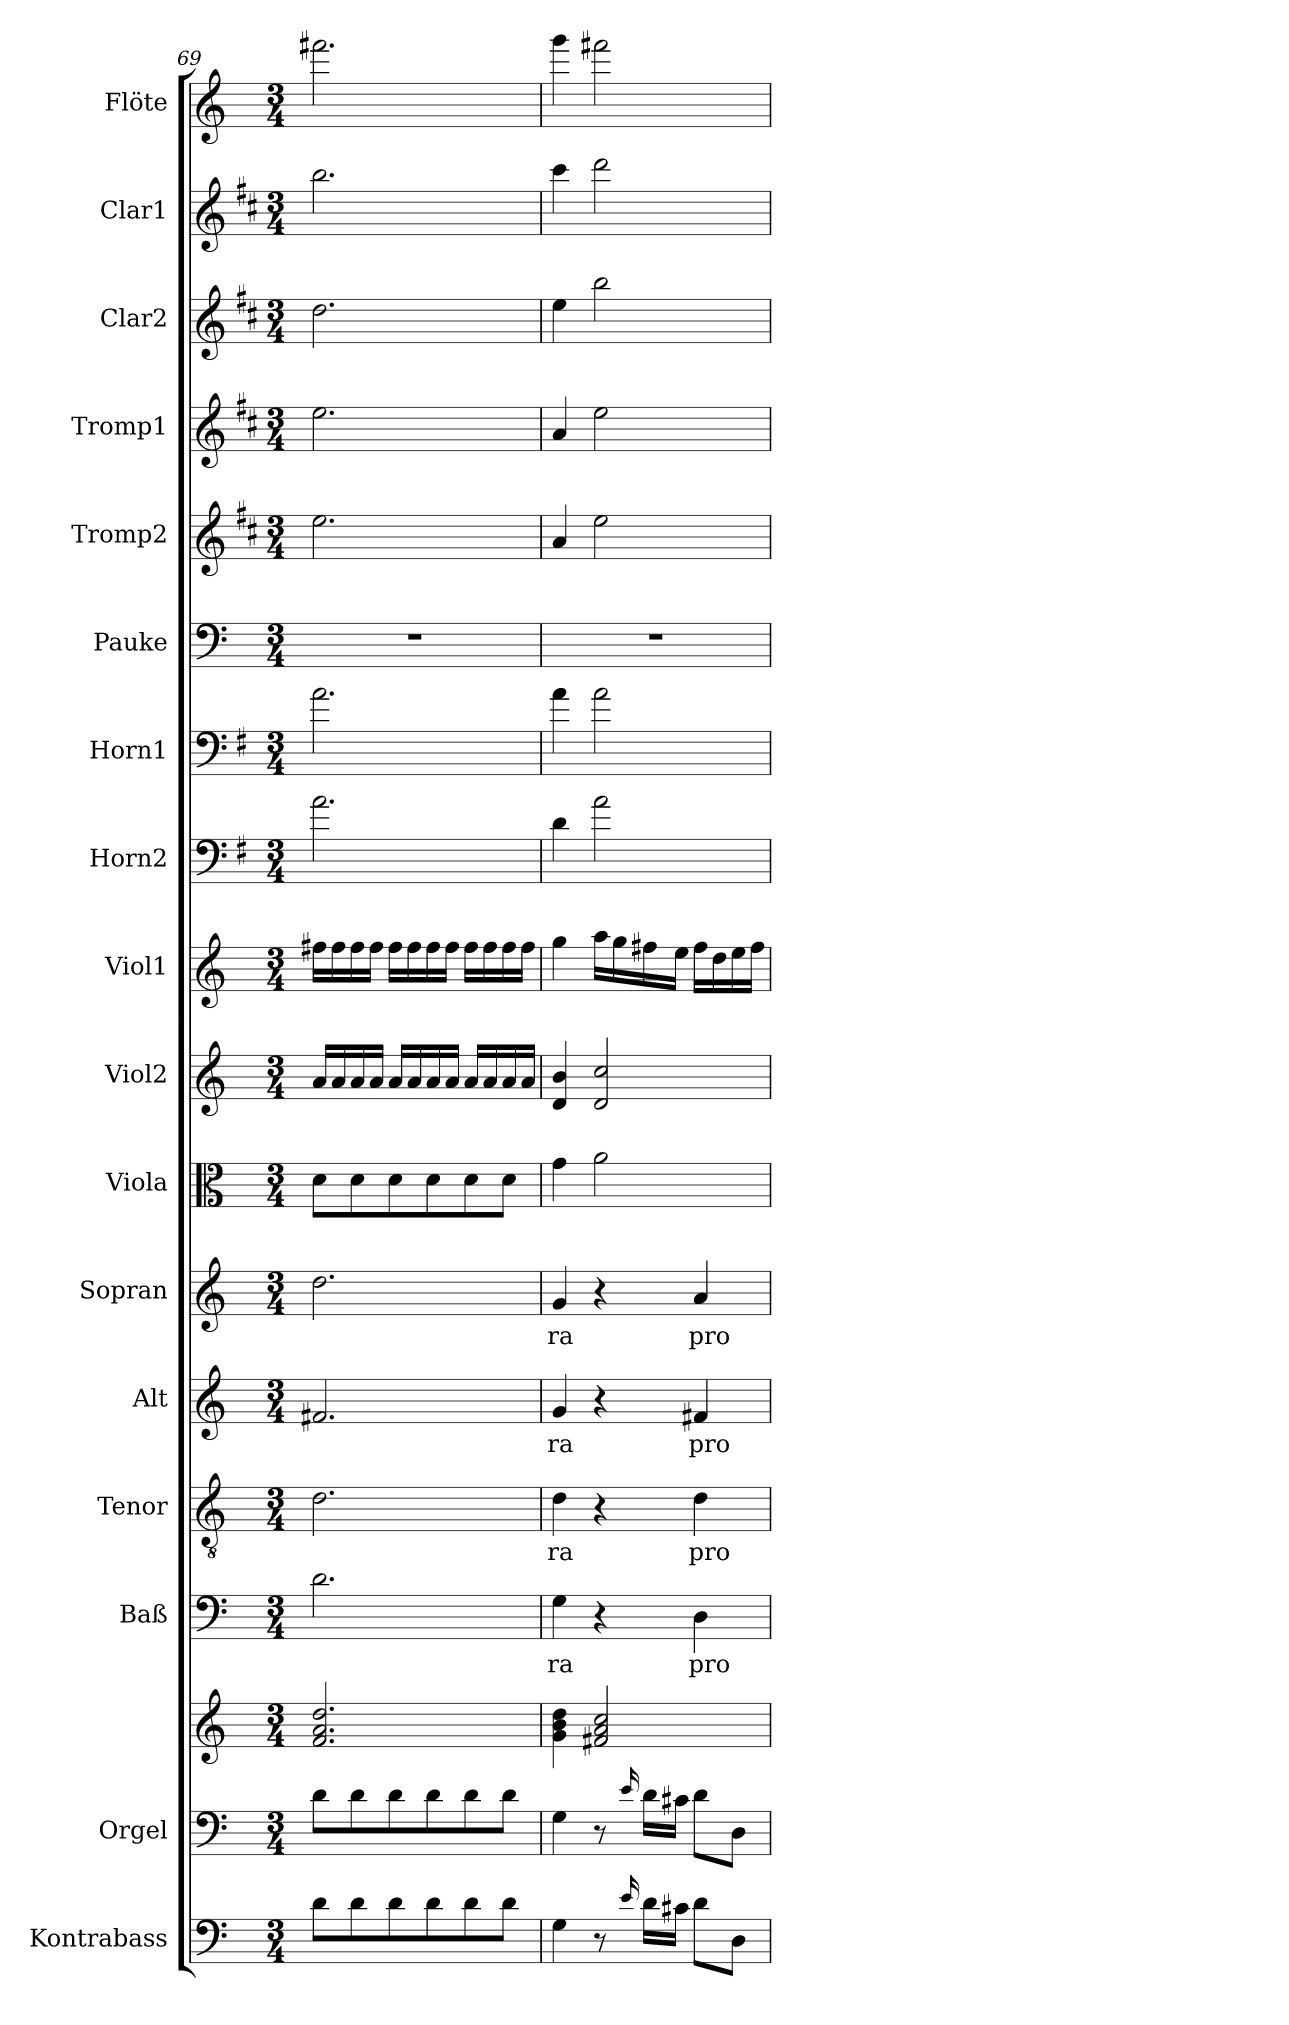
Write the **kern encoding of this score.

**kern	**kern	**kern	**kern	**text	**kern	**text	**kern	**text	**kern	**text	**kern	**kern	**kern	**kern	**kern	**kern	**kern	**kern	**kern	**kern	**kern
*part17	*part16	*part16	*part15	*part15	*part14	*part14	*part13	*part13	*part12	*part12	*part11	*part10	*part9	*part8	*part7	*part6	*part5	*part4	*part3	*part2	*part1
*staff18	*staff17	*staff16	*staff15	*staff15	*staff14	*staff14	*staff13	*staff13	*staff12	*staff12	*staff11	*staff10	*staff9	*staff8	*staff7	*staff6	*staff5	*staff4	*staff3	*staff2	*staff1
*I"Kontrabass	*I"Orgel	*	*I"Baß	*	*I"Tenor	*	*I"Alt	*	*I"Sopran	*	*I"Viola	*I"Viol2	*I"Viol1	*I"Horn2	*I"Horn1	*I"Pauke	*I"Tromp2	*I"Tromp1	*I"Clar2	*I"Clar1	*I"Flöte
*I'Kb	*	*	*I'B	*	*I'T	*	*I'A	*	*I'S	*	*I'Vla	*I'Vl2	*I'Vl1	*I'Hr2	*I'Hr1	*I'Pk	*I'Tr2	*I'Tr1	*I'Cl2	*I'Cl1	*I'Fl
*clefF4	*clefF4	*clefG2	*clefF4	*	*clefGv2	*	*clefG2	*	*clefG2	*	*clefC3	*clefG2	*clefG2	*clefF4	*clefF4	*clefF4	*clefG2	*clefG2	*clefG2	*clefG2	*clefG2
*ITrd7c12	*	*	*	*	*	*	*	*	*	*	*	*	*	*ITrd4c7	*ITrd4c7	*	*ITrd1c2	*ITrd1c2	*ITrd1c2	*ITrd1c2	*
*k[]	*k[]	*k[]	*k[]	*	*k[]	*	*k[]	*	*k[]	*	*k[]	*k[]	*k[]	*k[]	*k[]	*k[]	*k[]	*k[]	*k[]	*k[]	*k[]
*C:	*C:	*C:	*C:	*	*C:	*	*C:	*	*C:	*	*C:	*C:	*C:	*C:	*C:	*C:	*C:	*C:	*C:	*C:	*C:
*M3/4	*M3/4	*M3/4	*M3/4	*	*M3/4	*	*M3/4	*	*M3/4	*	*M3/4	*M3/4	*M3/4	*M3/4	*M3/4	*M3/4	*M3/4	*M3/4	*M3/4	*M3/4	*M3/4
=69	=69	=69	=69	=69	=69	=69	=69	=69	=69	=69	=69	=69	=69	=69	=69	=69	=69	=69	=69	=69	=69
8D\L	8d\L	2.f/ 2.a/ 2.dd/	2.d\	.	2.d\	.	2.f#X/	.	2.dd\	.	8d\L	16a/LL	16ff#X\LL	2.d\	2.d\	2.r	2.dd\	2.dd\	2.cc\	2.aa\	2.fff#X\
.	.	.	.	.	.	.	.	.	.	.	.	16a/	16ff#\	.	.	.	.	.	.	.	.
8D\	8d\	.	.	.	.	.	.	.	.	.	8d\	16a/	16ff#\	.	.	.	.	.	.	.	.
.	.	.	.	.	.	.	.	.	.	.	.	16a/JJ	16ff#\JJ	.	.	.	.	.	.	.	.
8D\	8d\	.	.	.	.	.	.	.	.	.	8d\	16a/LL	16ff#\LL	.	.	.	.	.	.	.	.
.	.	.	.	.	.	.	.	.	.	.	.	16a/	16ff#\	.	.	.	.	.	.	.	.
8D\	8d\	.	.	.	.	.	.	.	.	.	8d\	16a/	16ff#\	.	.	.	.	.	.	.	.
.	.	.	.	.	.	.	.	.	.	.	.	16a/JJ	16ff#\JJ	.	.	.	.	.	.	.	.
8D\	8d\	.	.	.	.	.	.	.	.	.	8d\	16a/LL	16ff#\LL	.	.	.	.	.	.	.	.
.	.	.	.	.	.	.	.	.	.	.	.	16a/	16ff#\	.	.	.	.	.	.	.	.
8D\J	8d\J	.	.	.	.	.	.	.	.	.	8d\J	16a/	16ff#\	.	.	.	.	.	.	.	.
.	.	.	.	.	.	.	.	.	.	.	.	16a/JJ	16ff#\JJ	.	.	.	.	.	.	.	.
=70	=70	=70	=70	=70	=70	=70	=70	=70	=70	=70	=70	=70	=70	=70	=70	=70	=70	=70	=70	=70	=70
!	!	!	!	!LO:LY:b	!	!LO:LY:b	!	!LO:LY:b	!	!LO:LY:b	!	!	!	!	!	!	!	!	!	!	!
4GG\	4G\	4g\ 4b\ 4dd\	4G\	ra	4d\	ra	4g/	ra	4g/	ra	4g\	4d/ 4b/	4gg\	4G\	4d\	2.r	4g/	4g/	4dd\	4bb\	4ggg\
8r	8r	2f#X/ 2a/ 2cc/	4r	.	4r	.	4r	.	4r	.	2a\	2d/ 2cc/	16aa\LL	2d\	2d\	.	2dd\	2dd\	2aa\	2ccc\	2fff#X\
.	.	.	.	.	.	.	.	.	.	.	.	.	16gg\	.	.	.	.	.	.	.	.
16qqE/	16qqe/	.	.	.	.	.	.	.	.	.	.	.	.	.	.	.	.	.	.	.	.
16D\LL	16d\LL	.	.	.	.	.	.	.	.	.	.	.	16ff#X\	.	.	.	.	.	.	.	.
16C#X\JJ	16c#X\JJ	.	.	.	.	.	.	.	.	.	.	.	16ee\JJ	.	.	.	.	.	.	.	.
!	!	!	!	!LO:LY:b	!	!LO:LY:b	!	!LO:LY:b	!	!LO:LY:b	!	!	!	!	!	!	!	!	!	!	!
8D\L	8d\L	.	4D\	pro	4d\	pro	4f#X/	pro	4a/	pro	.	.	16ff#\LL	.	.	.	.	.	.	.	.
.	.	.	.	.	.	.	.	.	.	.	.	.	16dd\	.	.	.	.	.	.	.	.
8DD\J	8D\J	.	.	.	.	.	.	.	.	.	.	.	16ee\	.	.	.	.	.	.	.	.
.	.	.	.	.	.	.	.	.	.	.	.	.	16ff#\JJ	.	.	.	.	.	.	.	.
=	=	=	=	=	=	=	=	=	=	=	=	=	=	=	=	=	=	=	=	=	=
*-	*-	*-	*-	*-	*-	*-	*-	*-	*-	*-	*-	*-	*-	*-	*-	*-	*-	*-	*-	*-	*-
